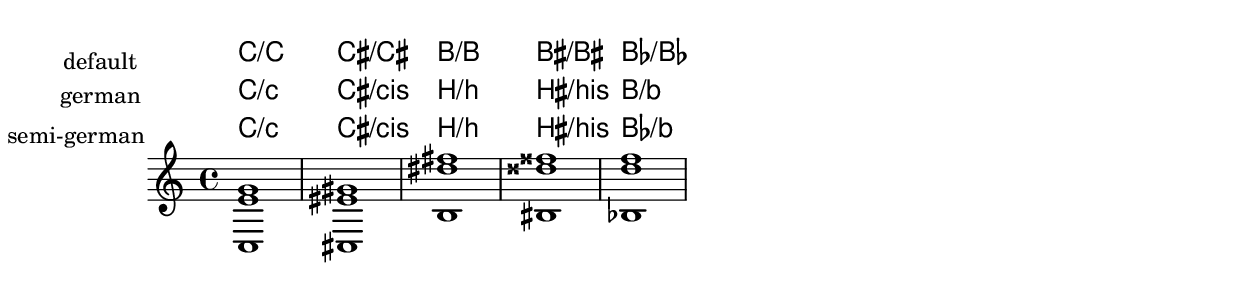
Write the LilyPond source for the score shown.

%% Do not edit this file; it is auto-generated from LSR http://lsr.dsi.unimi.it
%% This file is in the public domain.
\version "2.13.1"

\header {
  lsrtags = "chords"

%% Translation of GIT committish: b2d4318d6c53df8469dfa4da09b27c15a374d0ca
  texidoces = "
La nomenclatura inglesa (predeterminada) para los acordes del
cifrado americano se puede cambiar por la alemana
(@code{\\germanChords} sustituye B y Bes por H y B) o por la semi-alemana
(@code{\\semiGermanChords} sustituye B y Bes por H y Bb).

"
  doctitlees = "Cambiar la nomenclatura de los acordes del cifrado americano por la notación alemana o semi-alemana"

  texidoc = "
The english naming of chords (default) can be changed to german 
(@code{\\germanChords} replaces B and Bes to H and B) or semi-german 
(@code{\\semiGermanChords} replaces B and Bes to H and Bb).




"
  doctitle = "Changing the chord names to German or semi-German notation"
} % begin verbatim

music = \chordmode {
  c1/c cis/cis
  b/b bis/bis bes/bes
} 

%% The following is only here to print the names of the
%% chords styles; it can be removed if you do not need to
%% print them.

\layout {
  \context {\ChordNames \consists Instrument_name_engraver }
}

<<
  \new ChordNames {
    \set ChordNames.instrumentName = #"default"
    \music
  }
  \new ChordNames {
    \set ChordNames.instrumentName = #"german"
    \germanChords \music }
  \new ChordNames {
    \set ChordNames.instrumentName = #"semi-german"
    \semiGermanChords \music }
  \context Voice { \music }
>>

